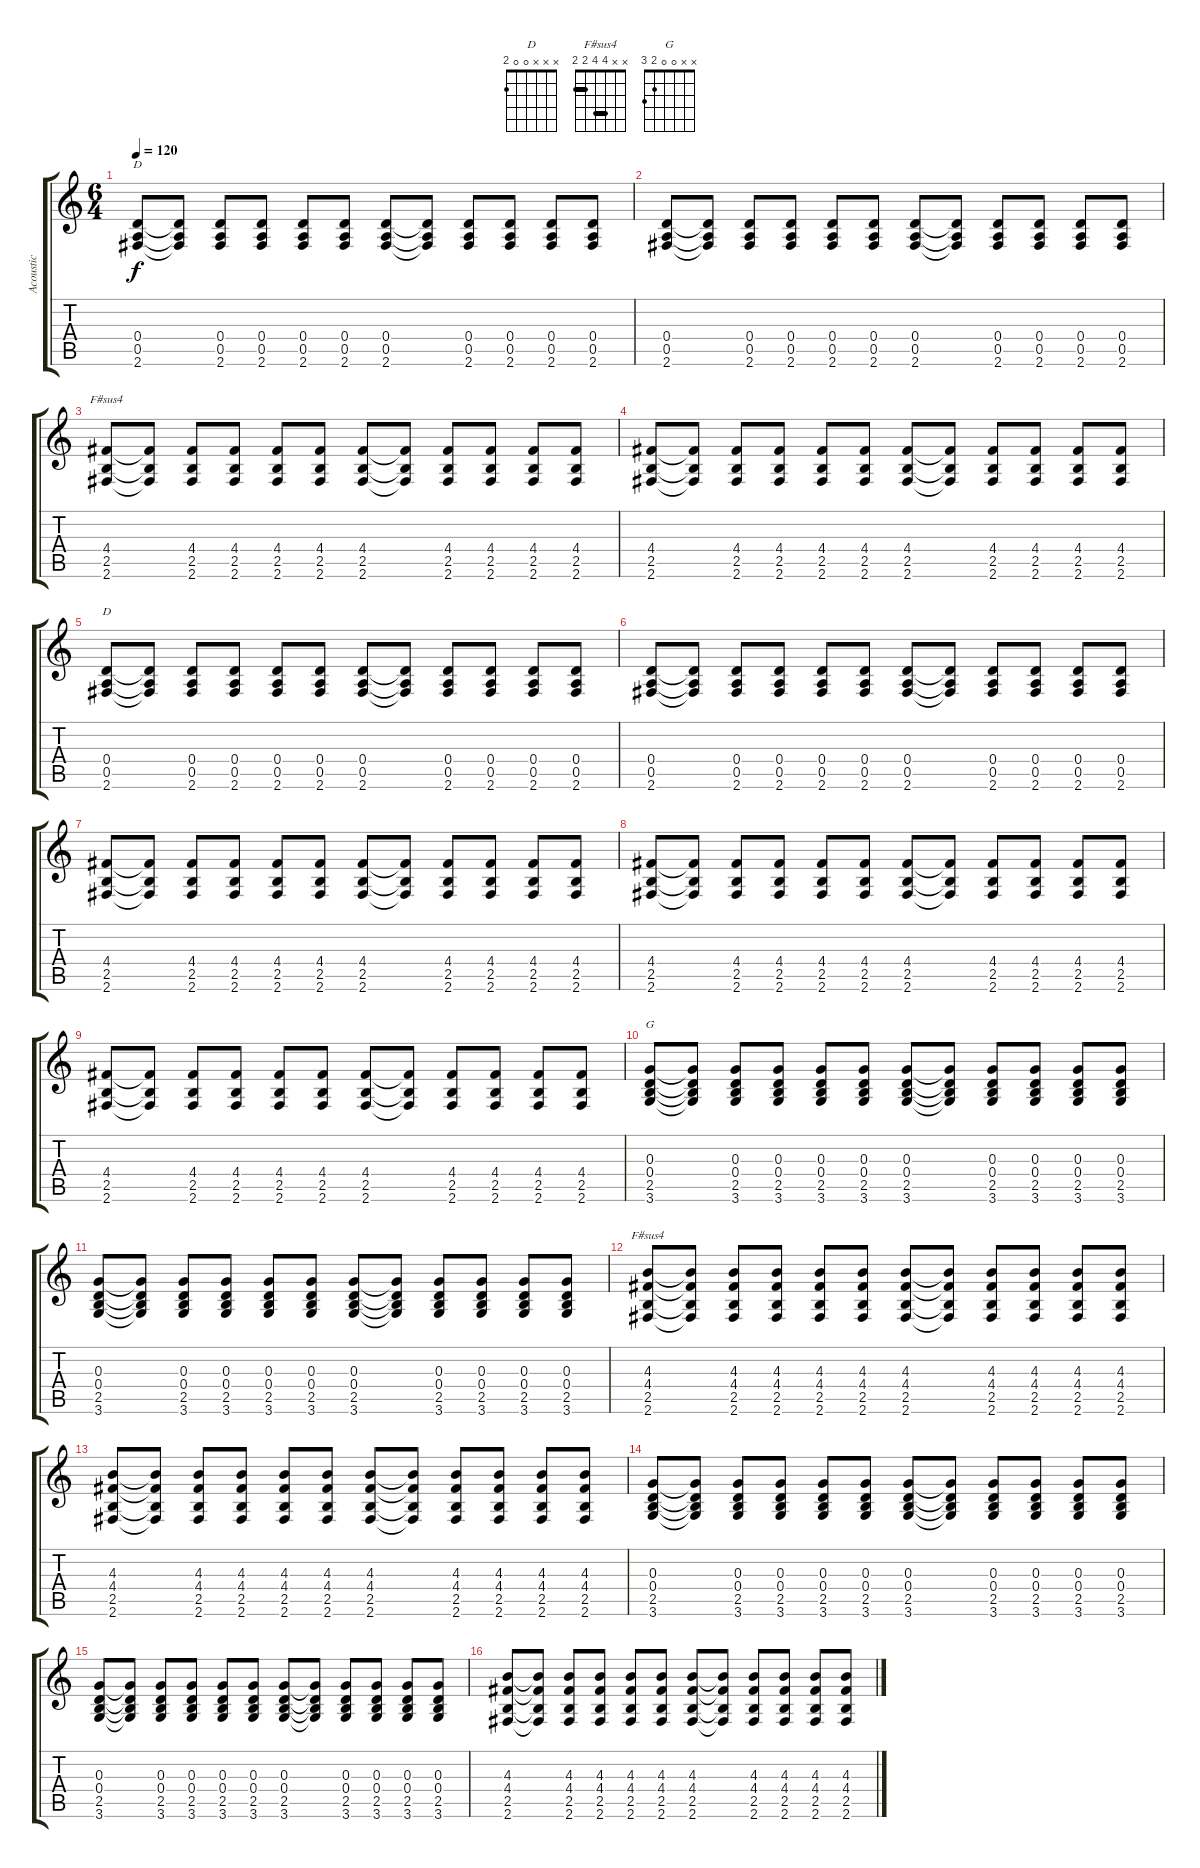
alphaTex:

\track ("Acoustic" "Acoustic") {instrument acousticguitarsteel}
\staff {score tabs}
\tuning (E4 B3 G3 D3 A2 E2) {hide}
\chord ("D" 2 3 2 0 0 2) {barre 2}
\chord ("F#sus4" x x x 4 2 2) {barre 2}
\chord ("D" x x x 0 0 2)
\chord ("G" x x 0 0 2 3)
\chord ("F#sus4" x x 4 4 2 2) {barre (2 4)}
\ts (6 4)
\tempo 120
\clef g2
\ks c
(0.4 0.5 2.6).8{ch "D" dy f} (0.4{t} 0.5{t} 2.6{t}).8 (0.4 0.5 2.6).8 (0.4 0.5 2.6).8 (0.4 0.5 2.6).8 (0.4 0.5 2.6).8 (0.4 0.5 2.6).8 (0.4{t} 0.5{t} 2.6{t}).8 (0.4 0.5 2.6).8 (0.4 0.5 2.6).8 (0.4 0.5 2.6).8 (0.4 0.5 2.6).8 |
(0.4 0.5 2.6).8 (0.4{t} 0.5{t} 2.6{t}).8 (0.4 0.5 2.6).8 (0.4 0.5 2.6).8 (0.4 0.5 2.6).8 (0.4 0.5 2.6).8 (0.4 0.5 2.6).8 (0.4{t} 0.5{t} 2.6{t}).8 (0.4 0.5 2.6).8 (0.4 0.5 2.6).8 (0.4 0.5 2.6).8 (0.4 0.5 2.6).8 |
(4.4 2.5 2.6).8{ch "F#sus4"} (4.4{t} 2.5{t} 2.6{t}).8 (4.4 2.5 2.6).8 (4.4 2.5 2.6).8 (4.4 2.5 2.6).8 (4.4 2.5 2.6).8 (4.4 2.5 2.6).8 (4.4{t} 2.5{t} 2.6{t}).8 (4.4 2.5 2.6).8 (4.4 2.5 2.6).8 (4.4 2.5 2.6).8 (4.4 2.5 2.6).8 |
(4.4 2.5 2.6).8 (4.4{t} 2.5{t} 2.6{t}).8 (4.4 2.5 2.6).8 (4.4 2.5 2.6).8 (4.4 2.5 2.6).8 (4.4 2.5 2.6).8 (4.4 2.5 2.6).8 (4.4{t} 2.5{t} 2.6{t}).8 (4.4 2.5 2.6).8 (4.4 2.5 2.6).8 (4.4 2.5 2.6).8 (4.4 2.5 2.6).8 |
(0.4 0.5 2.6).8{ch "D"} (0.4{t} 0.5{t} 2.6{t}).8 (0.4 0.5 2.6).8 (0.4 0.5 2.6).8 (0.4 0.5 2.6).8 (0.4 0.5 2.6).8 (0.4 0.5 2.6).8 (0.4{t} 0.5{t} 2.6{t}).8 (0.4 0.5 2.6).8 (0.4 0.5 2.6).8 (0.4 0.5 2.6).8 (0.4 0.5 2.6).8 |
(0.4 0.5 2.6).8 (0.4{t} 0.5{t} 2.6{t}).8 (0.4 0.5 2.6).8 (0.4 0.5 2.6).8 (0.4 0.5 2.6).8 (0.4 0.5 2.6).8 (0.4 0.5 2.6).8 (0.4{t} 0.5{t} 2.6{t}).8 (0.4 0.5 2.6).8 (0.4 0.5 2.6).8 (0.4 0.5 2.6).8 (0.4 0.5 2.6).8 |
(4.4 2.5 2.6).8 (4.4{t} 2.5{t} 2.6{t}).8 (4.4 2.5 2.6).8 (4.4 2.5 2.6).8 (4.4 2.5 2.6).8 (4.4 2.5 2.6).8 (4.4 2.5 2.6).8 (4.4{t} 2.5{t} 2.6{t}).8 (4.4 2.5 2.6).8 (4.4 2.5 2.6).8 (4.4 2.5 2.6).8 (4.4 2.5 2.6).8 |
(4.4 2.5 2.6).8 (4.4{t} 2.5{t} 2.6{t}).8 (4.4 2.5 2.6).8 (4.4 2.5 2.6).8 (4.4 2.5 2.6).8 (4.4 2.5 2.6).8 (4.4 2.5 2.6).8 (4.4{t} 2.5{t} 2.6{t}).8 (4.4 2.5 2.6).8 (4.4 2.5 2.6).8 (4.4 2.5 2.6).8 (4.4 2.5 2.6).8 |
(4.4 2.5 2.6).8 (4.4{t} 2.5{t} 2.6{t}).8 (4.4 2.5 2.6).8 (4.4 2.5 2.6).8 (4.4 2.5 2.6).8 (4.4 2.5 2.6).8 (4.4 2.5 2.6).8 (4.4{t} 2.5{t} 2.6{t}).8 (4.4 2.5 2.6).8 (4.4 2.5 2.6).8 (4.4 2.5 2.6).8 (4.4 2.5 2.6).8 |
(0.3 0.4 2.5 3.6).8{ch "G"} (0.3{t} 0.4{t} 2.5{t} 3.6{t}).8 (0.3 0.4 2.5 3.6).8 (0.3 0.4 2.5 3.6).8 (0.3 0.4 2.5 3.6).8 (0.3 0.4 2.5 3.6).8 (0.3 0.4 2.5 3.6).8 (0.3{t} 0.4{t} 2.5{t} 3.6{t}).8 (0.3 0.4 2.5 3.6).8 (0.3 0.4 2.5 3.6).8 (0.3 0.4 2.5 3.6).8 (0.3 0.4 2.5 3.6).8 |
(0.3 0.4 2.5 3.6).8 (0.3{t} 0.4{t} 2.5{t} 3.6{t}).8 (0.3 0.4 2.5 3.6).8 (0.3 0.4 2.5 3.6).8 (0.3 0.4 2.5 3.6).8 (0.3 0.4 2.5 3.6).8 (0.3 0.4 2.5 3.6).8 (0.3{t} 0.4{t} 2.5{t} 3.6{t}).8 (0.3 0.4 2.5 3.6).8 (0.3 0.4 2.5 3.6).8 (0.3 0.4 2.5 3.6).8 (0.3 0.4 2.5 3.6).8 |
(4.3 4.4 2.5 2.6).8{ch "F#sus4"} (4.3{t} 4.4{t} 2.5{t} 2.6{t}).8 (4.3 4.4 2.5 2.6).8 (4.3 4.4 2.5 2.6).8 (4.3 4.4 2.5 2.6).8 (4.3 4.4 2.5 2.6).8 (4.3 4.4 2.5 2.6).8 (4.3{t} 4.4{t} 2.5{t} 2.6{t}).8 (4.3 4.4 2.5 2.6).8 (4.3 4.4 2.5 2.6).8 (4.3 4.4 2.5 2.6).8 (4.3 4.4 2.5 2.6).8 |
(4.3 4.4 2.5 2.6).8 (4.3{t} 4.4{t} 2.5{t} 2.6{t}).8 (4.3 4.4 2.5 2.6).8 (4.3 4.4 2.5 2.6).8 (4.3 4.4 2.5 2.6).8 (4.3 4.4 2.5 2.6).8 (4.3 4.4 2.5 2.6).8 (4.3{t} 4.4{t} 2.5{t} 2.6{t}).8 (4.3 4.4 2.5 2.6).8 (4.3 4.4 2.5 2.6).8 (4.3 4.4 2.5 2.6).8 (4.3 4.4 2.5 2.6).8 |
(0.3 0.4 2.5 3.6).8 (0.3{t} 0.4{t} 2.5{t} 3.6{t}).8 (0.3 0.4 2.5 3.6).8 (0.3 0.4 2.5 3.6).8 (0.3 0.4 2.5 3.6).8 (0.3 0.4 2.5 3.6).8 (0.3 0.4 2.5 3.6).8 (0.3{t} 0.4{t} 2.5{t} 3.6{t}).8 (0.3 0.4 2.5 3.6).8 (0.3 0.4 2.5 3.6).8 (0.3 0.4 2.5 3.6).8 (0.3 0.4 2.5 3.6).8 |
(0.3 0.4 2.5 3.6).8 (0.3{t} 0.4{t} 2.5{t} 3.6{t}).8 (0.3 0.4 2.5 3.6).8 (0.3 0.4 2.5 3.6).8 (0.3 0.4 2.5 3.6).8 (0.3 0.4 2.5 3.6).8 (0.3 0.4 2.5 3.6).8 (0.3{t} 0.4{t} 2.5{t} 3.6{t}).8 (0.3 0.4 2.5 3.6).8 (0.3 0.4 2.5 3.6).8 (0.3 0.4 2.5 3.6).8 (0.3 0.4 2.5 3.6).8 |
(4.3 4.4 2.5 2.6).8 (4.3{t} 4.4{t} 2.5{t} 2.6{t}).8 (4.3 4.4 2.5 2.6).8 (4.3 4.4 2.5 2.6).8 (4.3 4.4 2.5 2.6).8 (4.3 4.4 2.5 2.6).8 (4.3 4.4 2.5 2.6).8 (4.3{t} 4.4{t} 2.5{t} 2.6{t}).8 (4.3 4.4 2.5 2.6).8 (4.3 4.4 2.5 2.6).8 (4.3 4.4 2.5 2.6).8 (4.3 4.4 2.5 2.6).8
